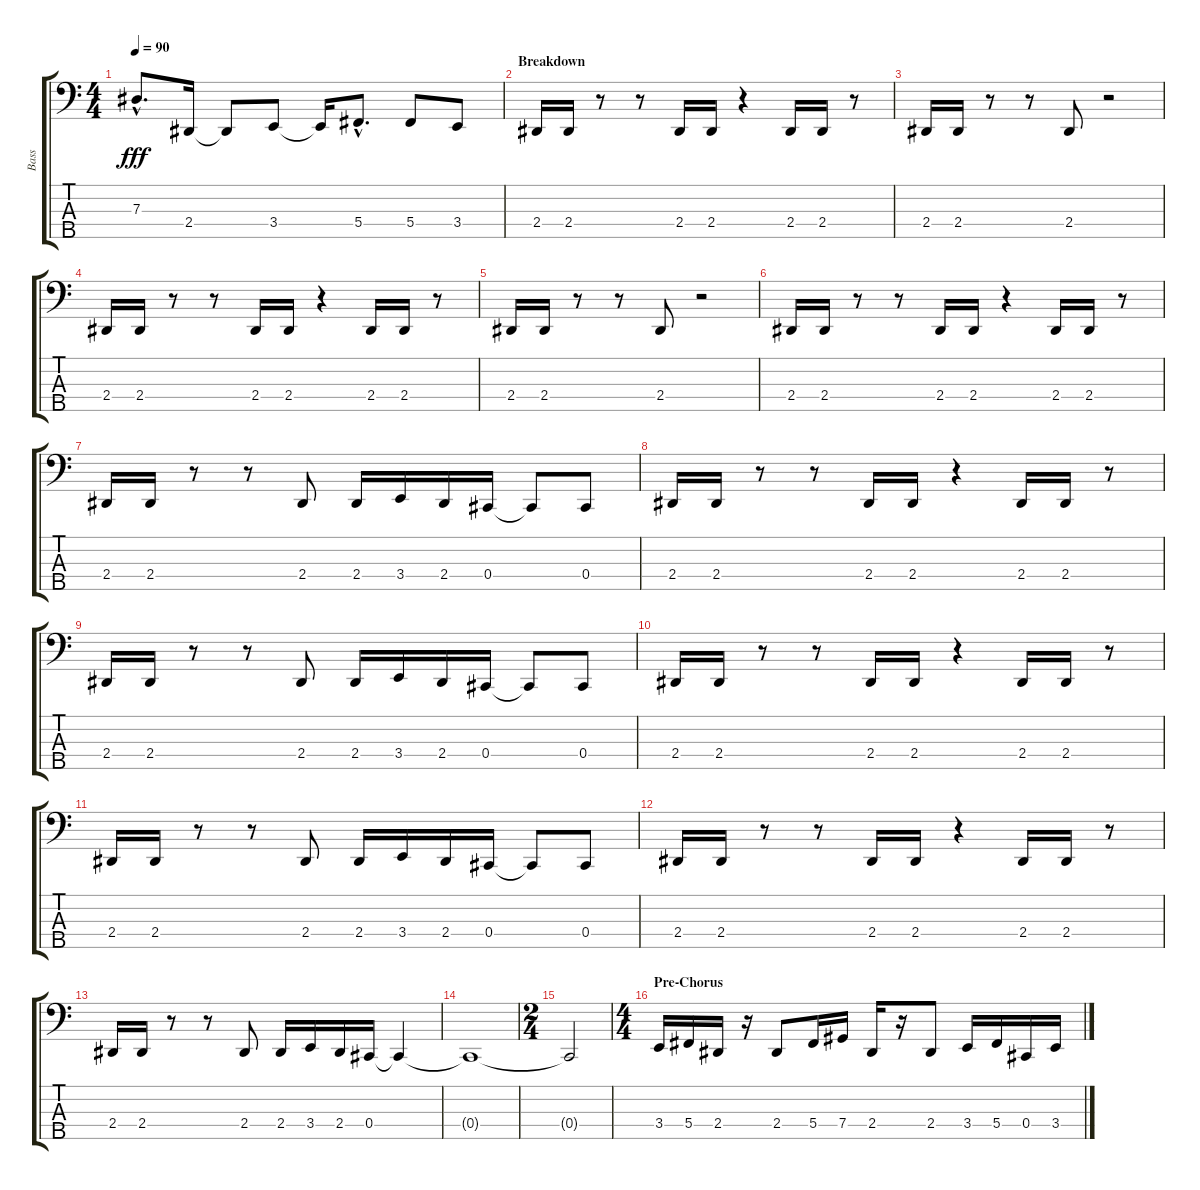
\track ("Bass" "Bass") {instrument electricbasspick}
\staff {score tabs}
\tuning (Gb2 Db2 Ab1 Db1 Bb0) {hide}
\ts (4 4)
\tempo 90
\clef f4
\ks c
7.3{hac}.8{d dy fff} 2.4.16 2.4{t}.8 3.4.8 3.4{t}.16 5.4{hac}.8{d} 5.4.8 3.4.8 |
\section ("" "Breakdown")
2.4.16 2.4.16 r.8 r.8 2.4.16 2.4.16 r.4 2.4.16 2.4.16 r.8 |
2.4.16 2.4.16 r.8 r.8 2.4.8 r.2 |
2.4.16 2.4.16 r.8 r.8 2.4.16 2.4.16 r.4 2.4.16 2.4.16 r.8 |
2.4.16 2.4.16 r.8 r.8 2.4.8 r.2 |
2.4.16 2.4.16 r.8 r.8 2.4.16 2.4.16 r.4 2.4.16 2.4.16 r.8 |
2.4.16 2.4.16 r.8 r.8 2.4.8 2.4.16 3.4.16 2.4.16 0.4.16 0.4{t}.8 0.4.8 |
2.4.16 2.4.16 r.8 r.8 2.4.16 2.4.16 r.4 2.4.16 2.4.16 r.8 |
2.4.16 2.4.16 r.8 r.8 2.4.8 2.4.16 3.4.16 2.4.16 0.4.16 0.4{t}.8 0.4.8 |
2.4.16 2.4.16 r.8 r.8 2.4.16 2.4.16 r.4 2.4.16 2.4.16 r.8 |
2.4.16 2.4.16 r.8 r.8 2.4.8 2.4.16 3.4.16 2.4.16 0.4.16 0.4{t}.8 0.4.8 |
2.4.16 2.4.16 r.8 r.8 2.4.16 2.4.16 r.4 2.4.16 2.4.16 r.8 |
2.4.16 2.4.16 r.8 r.8 2.4.8 2.4.16 3.4.16 2.4.16 0.4.16 0.4{t}.4 |
0.4{t}.1 |
\ts (2 4)
0.4{t}.2 |
\ts (4 4)
\section ("" "Pre-Chorus")
3.4.16 5.4.16 2.4.16 r.16 2.4.8 5.4.16 7.4.16 2.4.16 r.16 2.4.8 3.4.16 5.4.16 0.4.16 3.4.16
